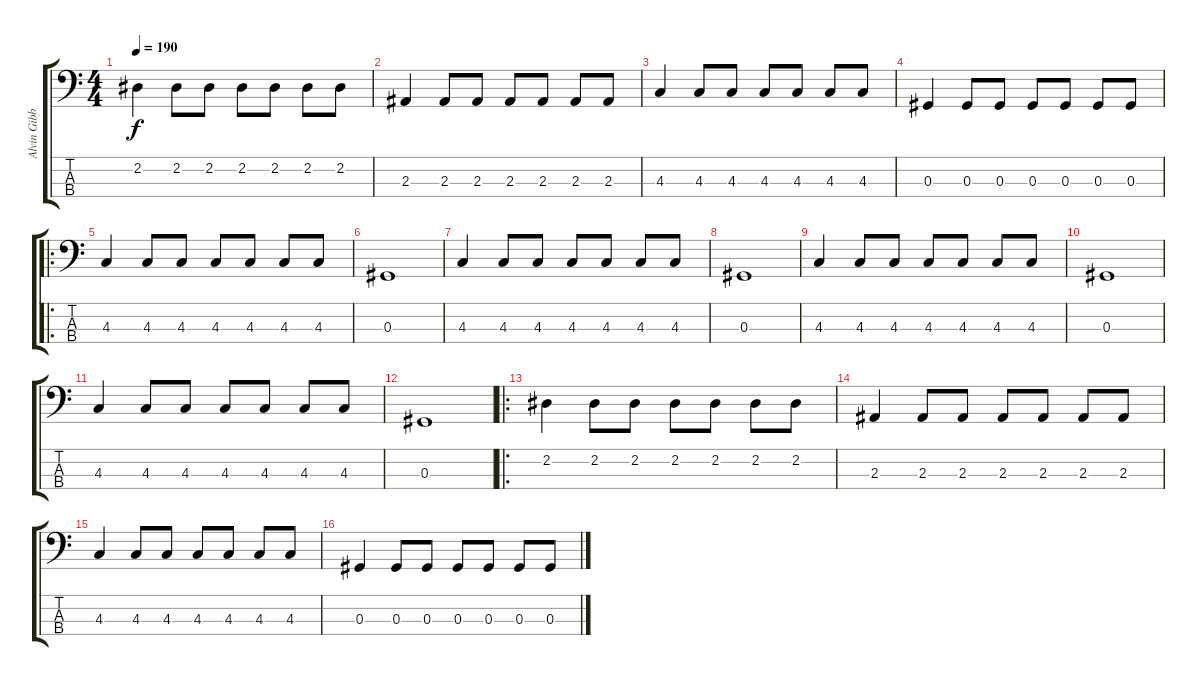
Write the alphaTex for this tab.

\track ("Alvin Gibbs" "Alvin Gibb") {instrument electricbassfinger}
\staff {score tabs}
\tuning (Gb2 Db2 Ab1 Eb1) {hide}
\ts (4 4)
\tempo 190
\clef f4
\ks c
2.2.4{dy f} 2.2.8 2.2.8 2.2.8 2.2.8 2.2.8 2.2.8 |
2.3.4 2.3.8 2.3.8 2.3.8 2.3.8 2.3.8 2.3.8 |
4.3.4 4.3.8 4.3.8 4.3.8 4.3.8 4.3.8 4.3.8 |
0.3.4 0.3.8 0.3.8 0.3.8 0.3.8 0.3.8 0.3.8 |
\ro
4.3.4 4.3.8 4.3.8 4.3.8 4.3.8 4.3.8 4.3.8 |
0.3.1 |
4.3.4 4.3.8 4.3.8 4.3.8 4.3.8 4.3.8 4.3.8 |
0.3.1 |
4.3.4 4.3.8 4.3.8 4.3.8 4.3.8 4.3.8 4.3.8 |
0.3.1 |
4.3.4 4.3.8 4.3.8 4.3.8 4.3.8 4.3.8 4.3.8 |
0.3.1 |
\ro
2.2.4 2.2.8 2.2.8 2.2.8 2.2.8 2.2.8 2.2.8 |
2.3.4 2.3.8 2.3.8 2.3.8 2.3.8 2.3.8 2.3.8 |
4.3.4 4.3.8 4.3.8 4.3.8 4.3.8 4.3.8 4.3.8 |
0.3.4 0.3.8 0.3.8 0.3.8 0.3.8 0.3.8 0.3.8
